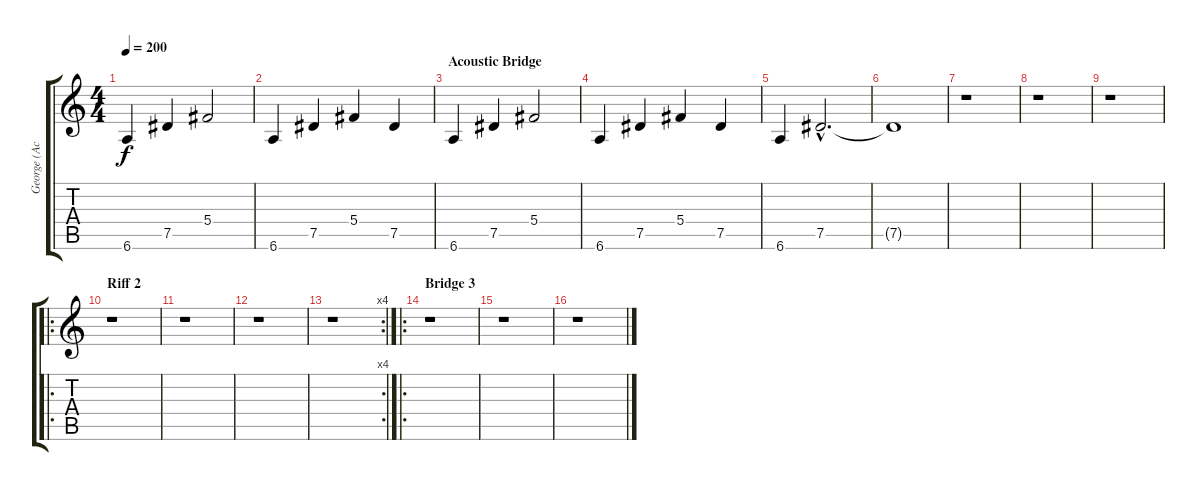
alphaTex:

\track ("George (Acoustic Guitar)" "George (Ac") {instrument acousticguitarsteel}
\staff {score tabs}
\tuning (Eb4 Bb3 Gb3 Db3 Ab2 Eb2) {hide}
\ts (4 4)
\tempo 200
\clef g2
\ks c
6.6.4{dy f} 7.5.4 5.4.2 |
6.6.4 7.5.4 5.4.4 7.5.4 |
\section ("" "Acoustic Bridge")
6.6.4 7.5.4 5.4.2 |
6.6.4 7.5.4 5.4.4 7.5.4 |
6.6.4 7.5{hac}.2{d} |
7.5{t}.1 |
r.1 |
r.1 |
r.1 |
\ro
\section ("" "Riff 2")
r.1 |
r.1 |
r.1 |
\rc 4
r.1 |
\ro
\section ("" "Bridge 3")
r.1 |
r.1 |
r.1
